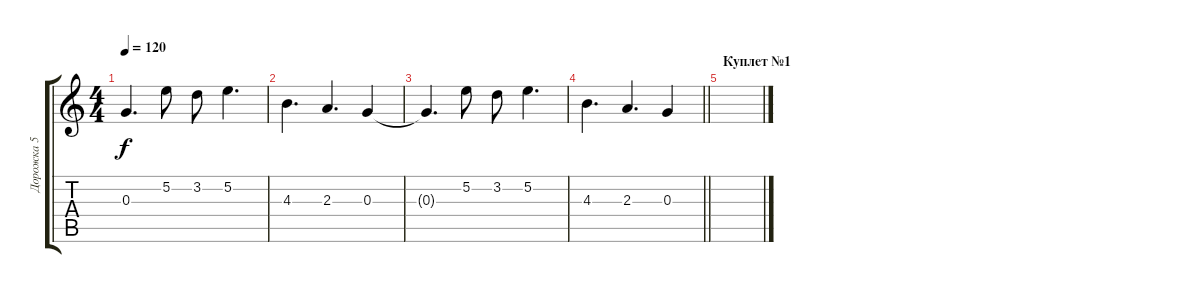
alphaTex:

\track ("Дорожка 5" "Дорожка 5") {instrument overdrivenguitar}
\staff {score tabs}
\tuning (E4 B3 G3 D3 A2 E2) {hide}
\ts (4 4)
\tempo 120
\clef g2
\ks c
0.3{t}.4{d dy f} 5.2.8 3.2.8 5.2.4{d} |
4.3.4{d} 2.3.4{d} 0.3.4 |
0.3{t}.4{d} 5.2.8 3.2.8 5.2.4{d} |
\barLineRight lightlight
4.3.4{d} 2.3.4{d} 0.3.4 |
\section ("" "Куплет №1")
